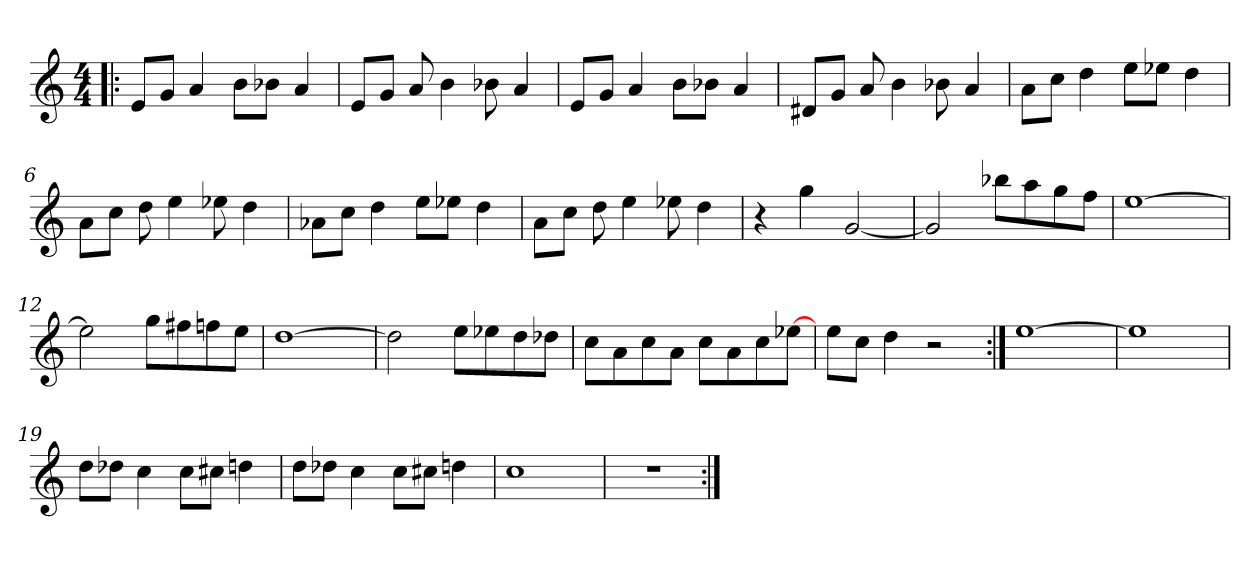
**kern
*part1
*staff1
*clefG2
*k[]
*C:
*M4/4
=1!|:
8e/L
8g/J
4a/
8b\L
8b-X\J
4a/
=2
8e/L
8g/J
8a/
4b\
8b-X\
4a/
=3
8e/L
8g/J
4a/
8b\L
8b-X\J
4a/
=4
8d#X/L
8g/J
8a/
4b\
8b-X\
4a/
!!LO:LB:g=z
=5
8a\L
8cc\J
4dd\
8ee\L
8ee-X\J
4dd\
=6
8a\L
8cc\J
8dd\
4ee\
8ee-X\
4dd\
=7
8a-X\L
8cc\J
4dd\
8ee\L
8ee-X\J
4dd\
=8
8a\L
8cc\J
8dd\
4ee\
8ee-X\
4dd\
=9
4r
4gg\
[2g/
!!LO:LB:g=z
=10
2g/]
8bb-X\L
8aa\
8gg\
8ff\J
=11
[1ee
=12
2ee\]
8gg\L
8ff#X\
8ffn\
8ee\J
=13
[1dd
=14
2dd\]
8ee\L
8ee-X\
8dd\
8dd-X\J
=15
8cc\L
8a\
8cc\
8a\J
8cc\L
8a\
8cc\
[8ee-X\J
!!LO:LB:g=z
=16
8ee\L
8cc\J
4dd\
2r
=17:|!
[1ee
=18
1ee]
=19
8dd\L
8dd-X\J
4cc\
8cc\L
8cc#X\J
4ddn\
=20
8dd\L
8dd-X\J
4cc\
8cc\L
8cc#X\J
4ddn\
=21
1cc
!!LO:LB:g=z
=22
1r
=:|!
*-
